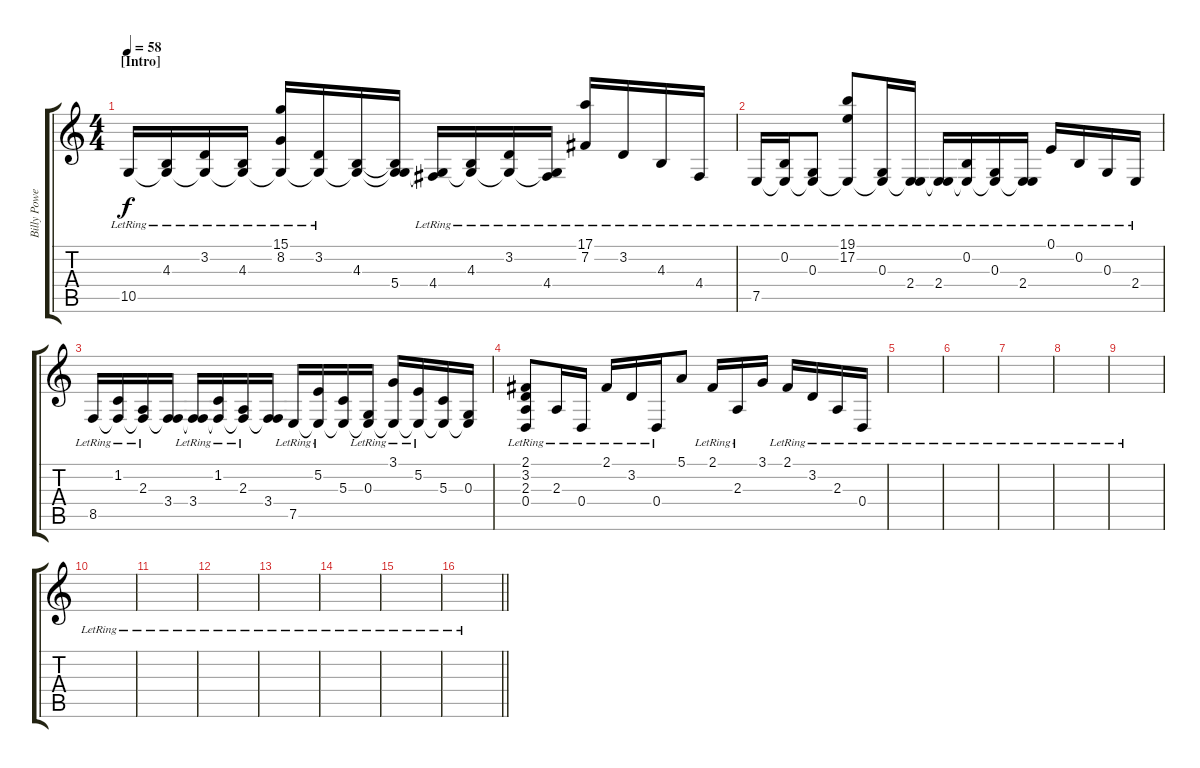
\track ("Billy Powell (Piano)" "Billy Powe") {instrument acousticgrandpiano}
\staff {score tabs}
\tuning (E4 B3 G3 D3 A2 E2) {hide}
\ts (4 4)
\section ("" "[Intro]")
\tempo 58
\clef g2
\ks c
10.5{lr}.16{dy f volume 0 instrument acousticgrandpiano} (4.3{lr} 10.5{t}).16{volume 7} (3.2{lr} 10.5{t}).16 (4.3{lr} 10.5{t}).16 (15.1{lr} 8.2{lr} 10.5{t}).16 (3.2{lr} 10.5{t}).16 (4.3 10.5{t}).16 (4.3{t} 5.4 10.5{t}).16 (4.4{lr} 10.5{t}).16 (4.3{lr} 10.5{t}).16 (3.2{lr} 10.5{t}).16 (4.4{lr} 10.5{t}).16 (17.1{lr} 7.2{lr}).16 3.2{lr}.16 4.3{lr}.16 4.4{lr}.16 |
7.5{lr}.16 (0.2{lr} 7.5{t}).16{volume 12} (0.3{lr} 7.5{t}).8 (19.1{lr} 17.2{lr} 7.5{t}).8 (0.3{lr} 7.5{t}).16 (2.4{lr} 7.5{t}).16 (2.4{lr} 7.5{t}).16 (0.2{lr} 7.5{t}).16 (0.3{lr} 7.5{t}).16 (2.4{lr} 7.5{t}).16 0.1{lr}.16 0.2{lr}.16 0.3{lr}.16 2.4{lr}.16 |
8.5{lr}.16 (1.2{lr} 8.5{t}).16 (2.3{lr} 8.5{t}).16 (3.4 8.5{t}).16 (3.4{lr} 8.5{t}).16 (1.2{lr} 8.5{t}).16 (2.3{lr} 8.5{t}).16 (3.4 8.5{t}).16 7.5{lr}.16 (5.2{lr} 7.5{t}).16 (5.3 7.5{t}).16 (0.3{lr} 7.5{t}).16 (3.1{lr} 7.5{t}).16 (5.2{lr} 7.5{t}).16 (5.3 7.5{t}).16 (0.3 7.5{t}).16 |
(2.1{lr} 3.2{lr} 2.3 0.4).8 2.3{lr}.16 0.4{lr}.16 2.1{lr}.16 3.2{lr}.16 0.4{lr}.16 5.1.8 2.1{lr}.16 2.3{lr}.16 3.1.16 2.1{lr}.16 3.2{lr}.16 2.3{lr}.16 0.4{lr}.16 |
|
|
|
|
|
|
|
|
|
|
|
\barLineRight lightlight
